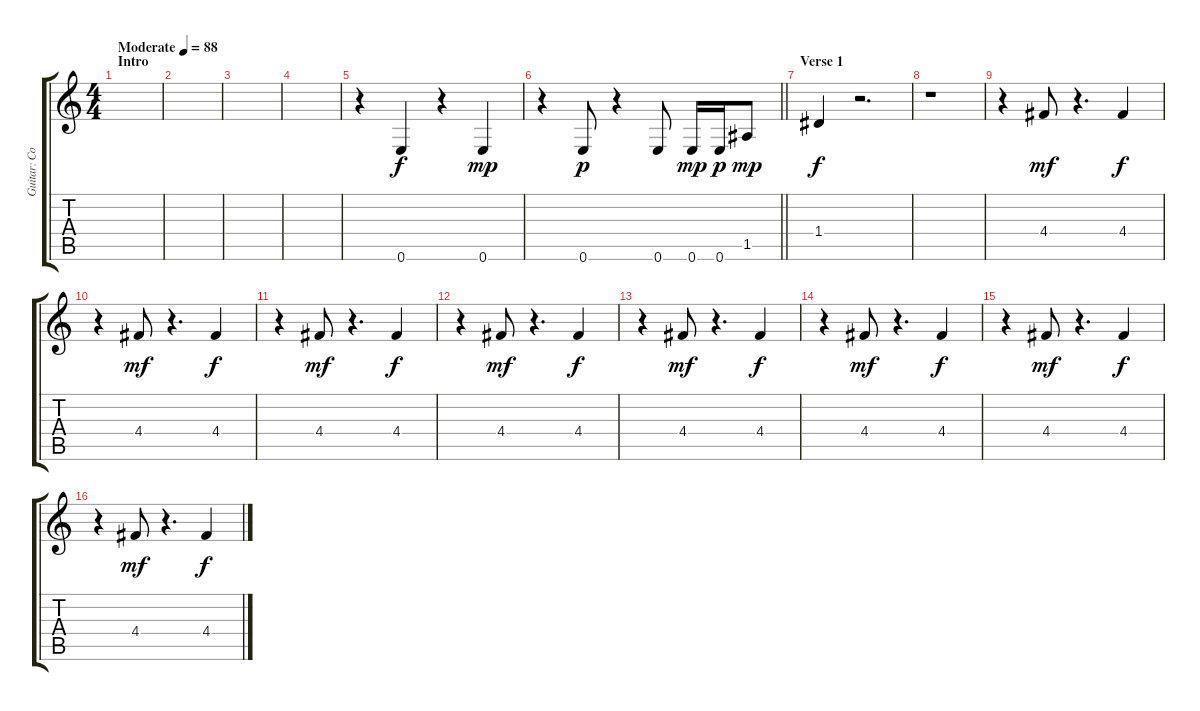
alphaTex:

\track ("Guitar: Cornelius Grant" "Guitar: Co") {instrument acousticguitarsteel}
\staff {score tabs}
\tuning (E4 B3 G3 D3 A2 E2) {hide}
\ts (4 4)
\section ("" "Intro")
\tempo (88 "Moderate")
\clef g2
\ks c
|
|
|
|
r.4 0.6.4 r.4 0.6.4{dy mp} |
\barLineRight lightlight
r.4 0.6.8{dy p} r.4 0.6.8 0.6.16{dy mp} 0.6.16{dy p} 1.5.8{dy mp} |
\section ("" "Verse 1")
1.4.4{dy f} r.2{d} |
r.1 |
r.4 4.4.8{dy mf} r.4{d} 4.4.4{dy f} |
r.4 4.4.8{dy mf} r.4{d} 4.4.4{dy f} |
r.4 4.4.8{dy mf} r.4{d} 4.4.4{dy f} |
r.4 4.4.8{dy mf} r.4{d} 4.4.4{dy f} |
r.4 4.4.8{dy mf} r.4{d} 4.4.4{dy f} |
r.4 4.4.8{dy mf} r.4{d} 4.4.4{dy f} |
r.4 4.4.8{dy mf} r.4{d} 4.4.4{dy f} |
r.4 4.4.8{dy mf} r.4{d} 4.4.4{dy f}
